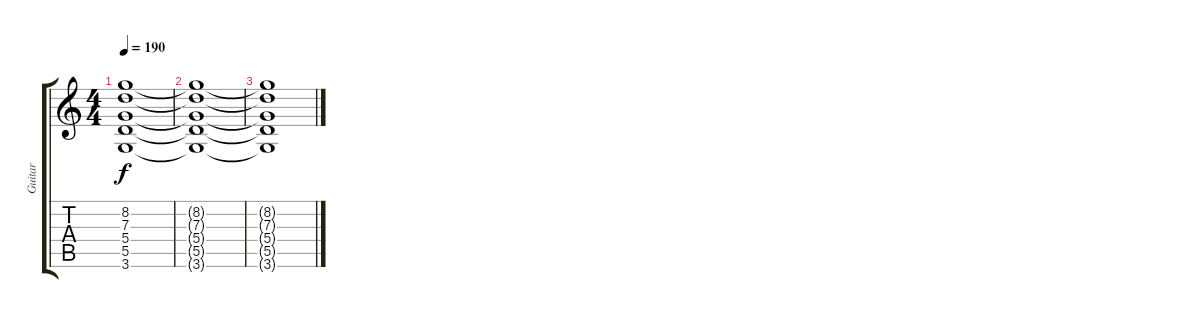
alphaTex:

\track ("Guitar" "Guitar") {instrument distortionguitar}
\staff {score tabs}
\tuning (E4 B3 G3 D3 A2 E2) {hide}
\ts (4 4)
\tempo 190
\clef g2
\ks c
(8.2 7.3 5.4 5.5 3.6).1{dy f} |
(8.2{t} 7.3{t} 5.4{t} 5.5{t} 3.6{t}).1 |
(8.2{t} 7.3{t} 5.4{t} 5.5{t} 3.6{t}).1
